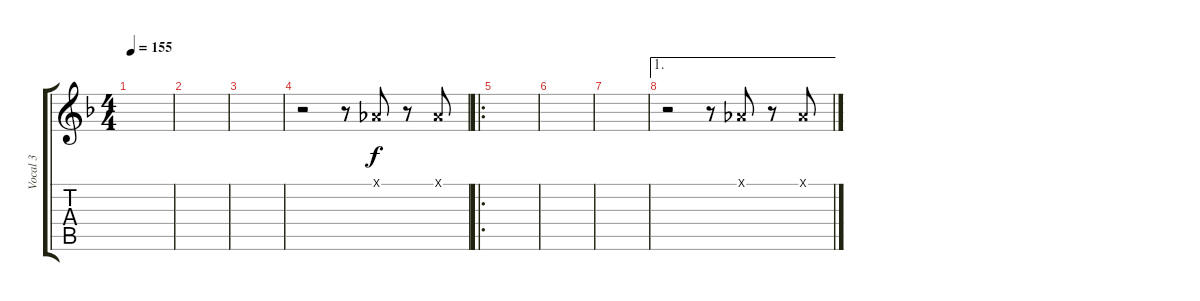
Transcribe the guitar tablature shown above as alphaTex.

\track ("Vocal 3" "Vocal 3") {instrument baritonesax}
\staff {score tabs}
\tuning (Eb4 Bb3 Gb3 Db3 Ab2 Eb2) {hide}
\ts (4 4)
\tempo 155
\clef g2
\ks dminor
|
|
|
r.2 r.8 5.1{x}.8 r.8 5.1{x}.8 |
\ro
|
|
|
\ae 1
r.2 r.8 5.1{x}.8 r.8 5.1{x}.8
